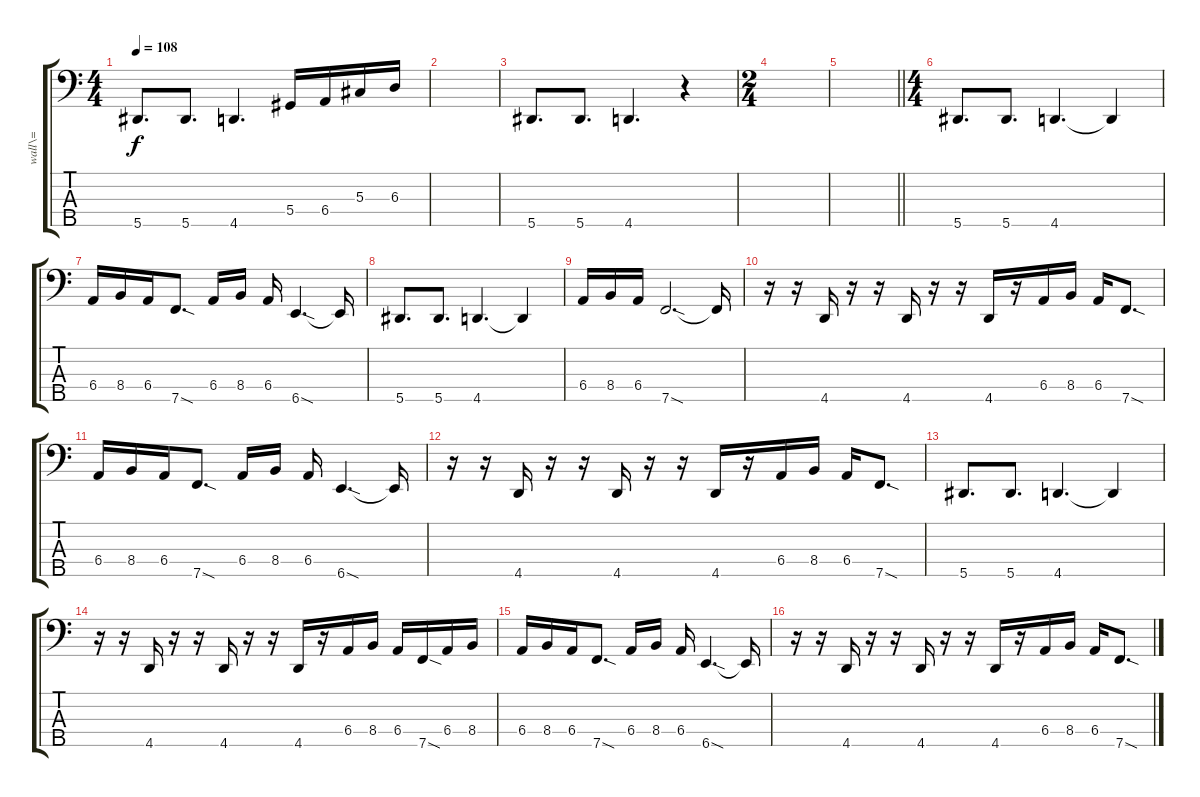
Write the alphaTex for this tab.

\track ("wall\\=" "wall\\=") {instrument slapbass1}
\staff {score tabs}
\tuning (Gb2 Db2 Ab1 Eb1 Bb0) {hide}
\ts (4 4)
\tempo 108
\clef f4
\ks c
5.5.8{d dy f} 5.5.8{d} 4.5.4{d} 5.4.16 6.4.16 5.3.16 6.3.16 |
|
5.5.8{d} 5.5.8{d} 4.5.4{d} r.4 |
\ts (2 4)
|
\barLineRight lightlight
|
\ts (4 4)
5.5.8{d} 5.5.8{d} 4.5.4{d} 4.5{t}.4 |
6.4.16 8.4.16 6.4.16 7.5{sod}.8{d} 6.4.16 8.4.16 6.4.16 6.5{sod}.4{d} 6.5{t}.16 |
5.5.8{d} 5.5.8{d} 4.5.4{d} 4.5{t}.4 |
6.4.16 8.4.16 6.4.16 7.5{sod}.2{d} 7.5{t}.16 |
r.16 r.16 4.5.16 r.16 r.16 4.5.16 r.16 r.16 4.5.16 r.16 6.4.16 8.4.16 6.4.16 7.5{sod}.8{d} |
6.4.16 8.4.16 6.4.16 7.5{sod}.8{d} 6.4.16 8.4.16 6.4.16 6.5{sod}.4{d} 6.5{t}.16 |
r.16 r.16 4.5.16 r.16 r.16 4.5.16 r.16 r.16 4.5.16 r.16 6.4.16 8.4.16 6.4.16 7.5{sod}.8{d} |
5.5.8{d} 5.5.8{d} 4.5.4{d} 4.5{t}.4 |
r.16 r.16 4.5.16 r.16 r.16 4.5.16 r.16 r.16 4.5.16 r.16 6.4.16 8.4.16 6.4.16 7.5{sod}.16 6.4.16 8.4.16 |
6.4.16 8.4.16 6.4.16 7.5{sod}.8{d} 6.4.16 8.4.16 6.4.16 6.5{sod}.4{d} 6.5{t}.16 |
r.16 r.16 4.5.16 r.16 r.16 4.5.16 r.16 r.16 4.5.16 r.16 6.4.16 8.4.16 6.4.16 7.5{sod}.8{d}
